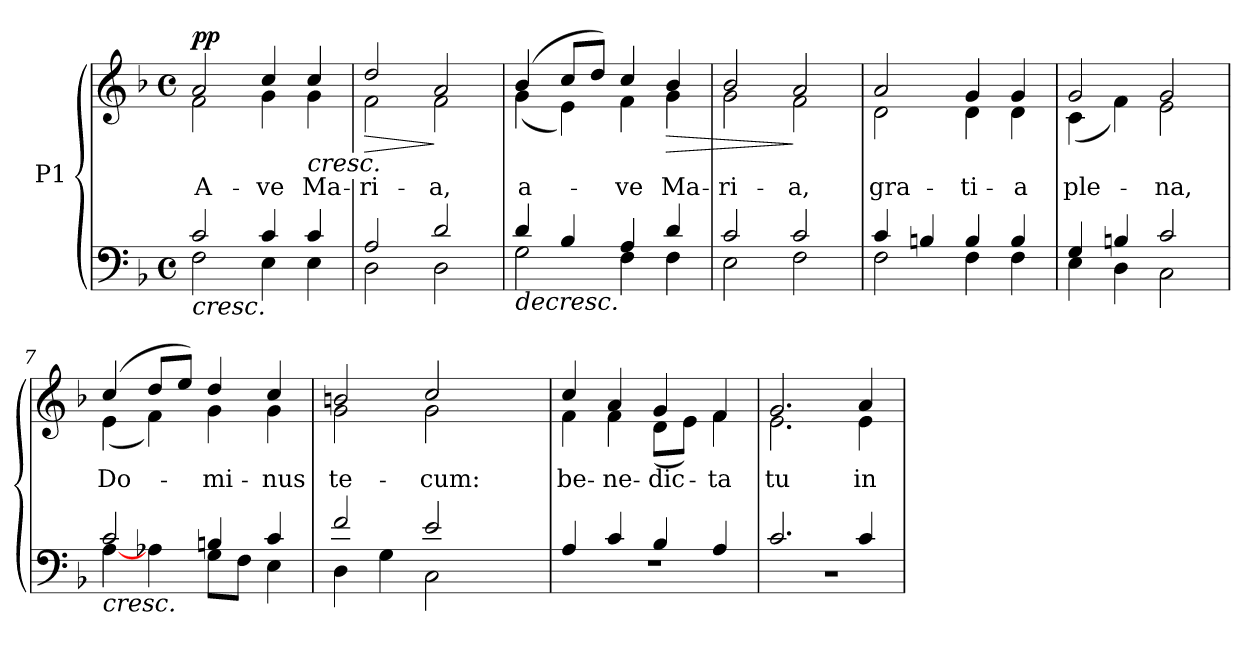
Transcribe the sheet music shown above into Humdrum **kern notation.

**kern	**kern	**text	**dynam
*part1	*part1	*part1	*part1
*staff2	*staff1	*staff1	*staff1/2
*I"P1	*	*	*
!!LO:PB:g=z
*clefF4	*clefG2	*	*
*k[b-]	*k[b-]	*	*
*F:	*F:	*	*
*M4/4	*M4/4	*	*
*met(c)	*met(c)	*	*
*MM80	*MM80	*	*
=1	=1	=1	=1
!	!	!	!LO:HP:b=2
*^	*	*	*
!	!	!LO:TX:a:B:t=Andante sostenuto	!	!
!	!	!	!LO:LY:b:color=#000000	!
*	*	*^	*	*
2ci/	2Fi\	2ai/	2fi\	A-	< p p
!	!	!	!	!LO:LY:b:color=#000000	!
4ci/	4Ei\	4cci/	4gi\	-ve	.
!	!	!	!	!LO:LY:b:color=#000000	!LO:HP:b
4ci/	4Ei\	4cci/	4gi\	Ma-	<
=2	=2	=2	=2	=2	=2
!	!	!	!	!LO:LY:b:color=#000000	!LO:HP:b
2Ai/	2Di\	2ddi/	2fi\	-ri-	>
!	!	!	!	!LO:LY:b:color=#000000	!
2di/	2Di\	2ai/	2fi\	-a,	]
*v	*v	*	*	*	*
*	*v	*v	*	*
.	.	.	[ [
=3	=3	=3	=3
!	!	!	!LO:HP:b=2
*^	*	*	*
!	!	!	!LO:LY:b:color=#000000	!
*	*	*^	*	*
4di/	2Gi\	(4b-i/	(4gi\	a-	>
4B-i/	.	8cci/L	4ei\)	.	.
.	.	8ddi/J)	.	.	.
!	!	!	!	!LO:LY:b:color=#000000	!
4Ai/	4Fi\	4cci/	4fi\	-ve	.
!	!	!	!	!LO:LY:b:color=#000000	!LO:HP:b
4di/	4Fi\	4b-i/	4gi\	Ma-	>
=4	=4	=4	=4	=4	=4
!	!	!	!	!LO:LY:b:color=#000000	!
2ci/	2Ei\	2b-i/	2gi\	-ri-	.
!	!	!	!	!LO:LY:b:color=#000000	!
2ci/	2Fi\	2ai/	2fi\	-a,	]
*v	*v	*	*	*	*
*	*v	*v	*	*
.	.	.	]
=5	=5	=5	=5
*^	*	*	*
!	!	!	!LO:LY:b:color=#000000	!
*	*	*^	*	*
4ci/	2Fi\	2ai/	2di\	gra-	.
4Bni/	.	.	.	.	.
!	!	!	!	!LO:LY:b:color=#000000	!
4Bi/	4Fi\	4gi/	4di\	-ti-	.
!	!	!	!	!LO:LY:b:color=#000000	!
4Bi/	4Fi\	4gi/	4di\	-a	.
=6	=6	=6	=6	=6	=6
!	!	!	!	!LO:LY:b:color=#000000	!
4Gi/	4Ei\	2gi/	(4ci\	ple-	.
4Bni/	4Di\	.	4fi\)	.	.
!	!	!	!	!LO:LY:b:color=#000000	!
2ci/	2Ci\	2gi/	2ei\	-na,	.
!!LO:LB:g=z	!!
=7	=7	=7	=7	=7	=7
!	!	!	!	!	!LO:HP:b=2
!	!	!	!	!LO:LY:b:color=#000000	!
2ci/	[4Ai\	(4cci/	(4ei\	Do-	<
.	4A-Xi\	8ddi/L	4fi\)	.	.
.	.	8eei/J)	.	.	.
!	!	!	!	!LO:LY:b:color=#000000	!
4Bni/	8Gi\L	4ddi/	4gi\	-mi-	.
.	8Fi\J	.	.	.	.
!	!	!	!	!LO:LY:b:color=#000000	!
4ci/	4Ei\	4cci/	4gi\	-nus	.
*	*	*v	*v	*	*
=8	=8	=8	=8	=8
*	*	*^	*	*
!	!	!	!	!LO:LY:b:color=#000000	!
*	*^	*	*^	*	*
2fi/	4Di\	2ryy	2bni/	2gi\	2ryy	te-	.
.	4Gi\	.	.	.	.	.	.
!	!	!	!	!	!	!LO:LY:b:color=#000000	!
2ei/	2Ci\	4ryy	2cci/	2gi\	4ryy	-cum:	.
.	.	8ryy	.	.	8ryy	.	.
.	.	16ryy	.	.	16ryy	.	.
.	.	32ryy	.	.	32ryy	.	.
.	.	64ryy	.	.	64ryy	.	.
.	.	128...ryy	.	.	128...ryy	.	.
.	.	1024ryy	.	.	1024ryy	.	mp mp
.	.	.	.	.	.	.	[
*	*v	*v	*	*	*	*	*
*	*	*v	*v	*v	*	*
=9	=9	=9	=9	=9
*	*^	*^	*	*
*	*	*	*	*^	*	*
!	!	!	!	!	!	!LO:LY:b:color=#000000	!
*	*v	*v	*	*	*	*	*
*	*	*	*v	*v	*	*
4Ai/	1r	4cci/	4fi\	be-	.
!	!	!	!	!LO:LY:b:color=#000000	!
4ci/	.	4ai/	4fi\	-ne-	.
!	!	!	!	!LO:LY:b:color=#000000	!
4B-i/	.	4gi/	(8di\L	-dic-	.
.	.	.	8ei\J)	.	.
!	!	!	!	!LO:LY:b:color=#000000	!
4Ai/	.	4fi/	4fi\	-ta	.
=10	=10	=10	=10	=10	=10
!	!	!	!	!LO:LY:b:color=#000000	!
2.ci/	1r	2.gi/	2.ei\	tu	.
!	!	!	!	!LO:LY:b:color=#000000	!
4ci/	.	4ai/	4ei\	in	.
*v	*v	*	*	*	*
*	*v	*v	*	*
=	=	=	=
*-	*-	*-	*-
